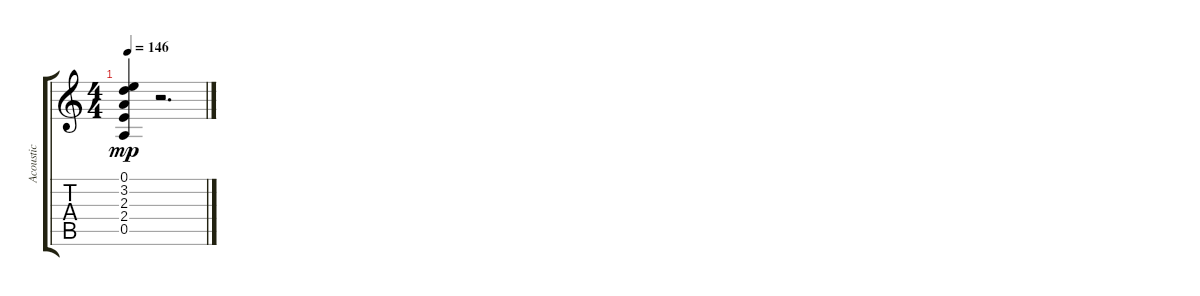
\track ("Acoustic" "Acoustic") {instrument acousticguitarsteel}
\staff {score tabs}
\tuning (E4 B3 G3 D3 A2 E2) {hide}
\ts (4 4)
\tempo 146
\clef g2
\ks c
(0.1 3.2 2.3 2.4 0.5).4{dy mp} r.2{d}
